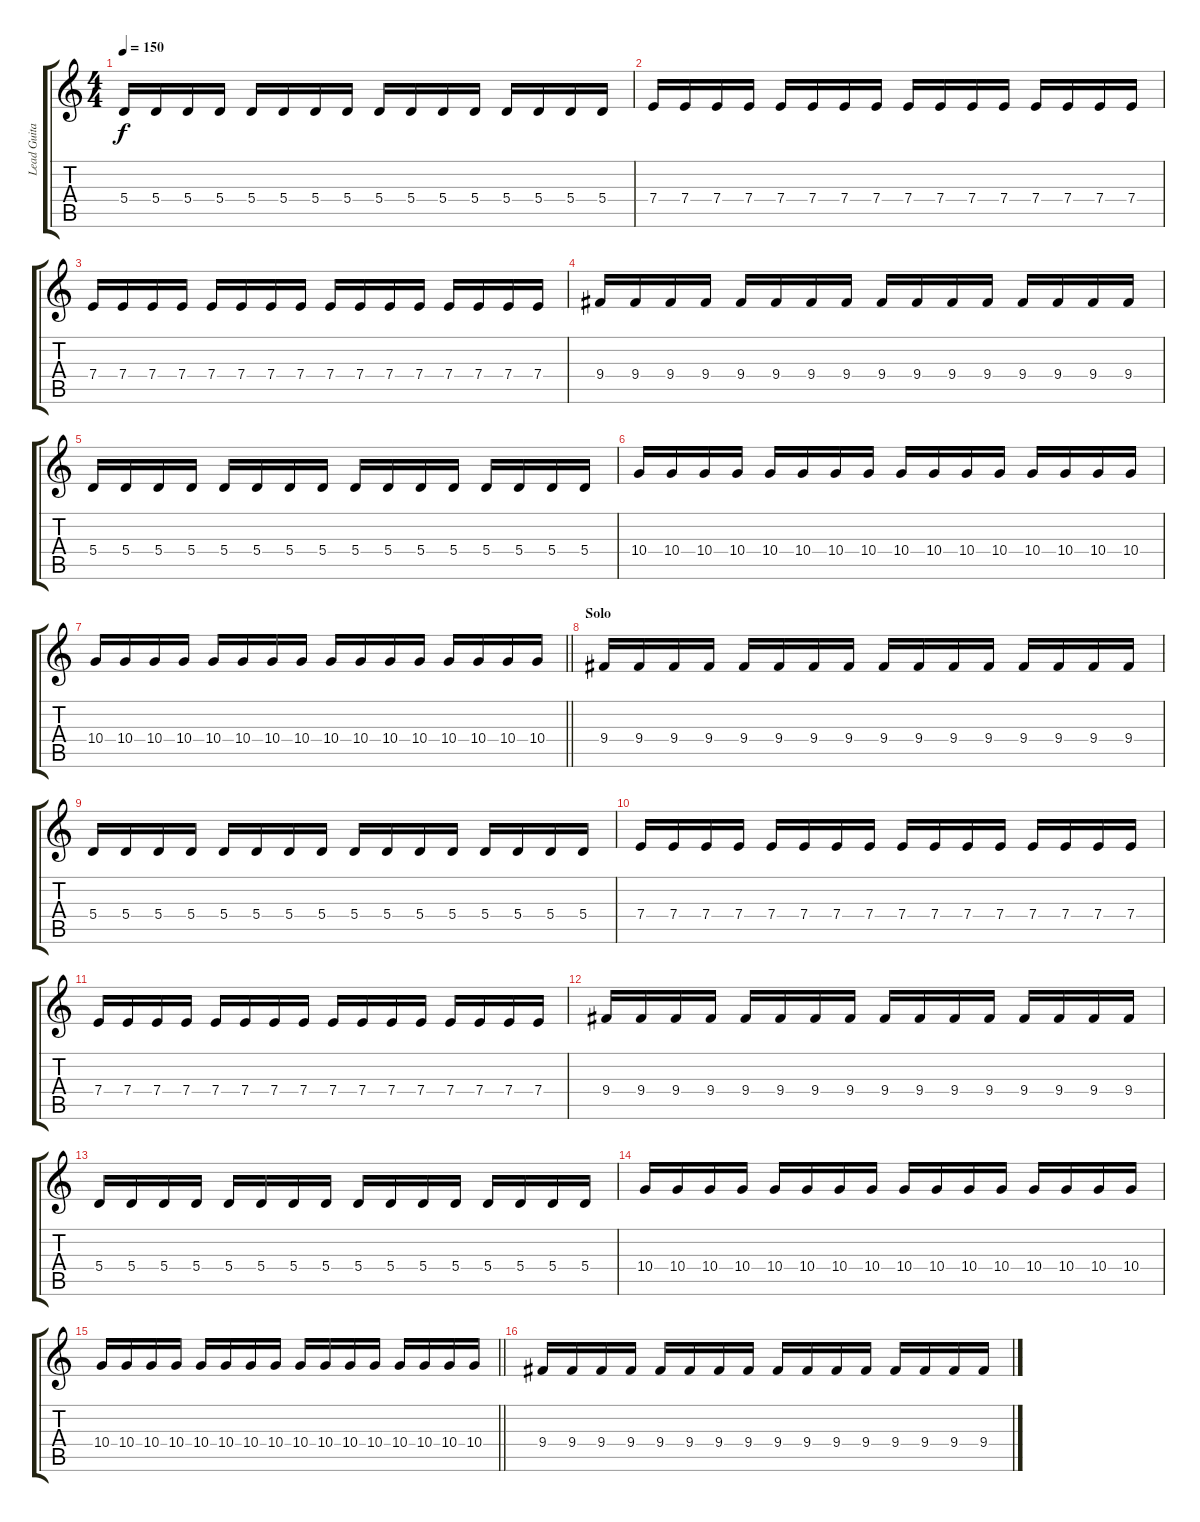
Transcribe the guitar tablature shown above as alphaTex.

\track ("Lead Guitar" "Lead Guita") {instrument distortionguitar}
\staff {score tabs}
\tuning (B3 Gb3 D3 A2 E2 B1) {hide}
\ts (4 4)
\tempo 150
\clef g2
\ks c
5.4.16{dy f} 5.4.16 5.4.16 5.4.16 5.4.16 5.4.16 5.4.16 5.4.16 5.4.16 5.4.16 5.4.16 5.4.16 5.4.16 5.4.16 5.4.16 5.4.16 |
7.4.16 7.4.16 7.4.16 7.4.16 7.4.16 7.4.16 7.4.16 7.4.16 7.4.16 7.4.16 7.4.16 7.4.16 7.4.16 7.4.16 7.4.16 7.4.16 |
7.4.16 7.4.16 7.4.16 7.4.16 7.4.16 7.4.16 7.4.16 7.4.16 7.4.16 7.4.16 7.4.16 7.4.16 7.4.16 7.4.16 7.4.16 7.4.16 |
9.4.16 9.4.16 9.4.16 9.4.16 9.4.16 9.4.16 9.4.16 9.4.16 9.4.16 9.4.16 9.4.16 9.4.16 9.4.16 9.4.16 9.4.16 9.4.16 |
5.4.16 5.4.16 5.4.16 5.4.16 5.4.16 5.4.16 5.4.16 5.4.16 5.4.16 5.4.16 5.4.16 5.4.16 5.4.16 5.4.16 5.4.16 5.4.16 |
10.4.16 10.4.16 10.4.16 10.4.16 10.4.16 10.4.16 10.4.16 10.4.16 10.4.16 10.4.16 10.4.16 10.4.16 10.4.16 10.4.16 10.4.16 10.4.16 |
\barLineRight lightlight
10.4.16 10.4.16 10.4.16 10.4.16 10.4.16 10.4.16 10.4.16 10.4.16 10.4.16 10.4.16 10.4.16 10.4.16 10.4.16 10.4.16 10.4.16 10.4.16 |
\section ("" "Solo")
9.4.16{volume 7} 9.4.16 9.4.16 9.4.16 9.4.16 9.4.16 9.4.16 9.4.16 9.4.16 9.4.16 9.4.16 9.4.16 9.4.16 9.4.16 9.4.16 9.4.16 |
5.4.16 5.4.16 5.4.16 5.4.16 5.4.16 5.4.16 5.4.16 5.4.16 5.4.16 5.4.16 5.4.16 5.4.16 5.4.16 5.4.16 5.4.16 5.4.16 |
7.4.16 7.4.16 7.4.16 7.4.16 7.4.16 7.4.16 7.4.16 7.4.16 7.4.16 7.4.16 7.4.16 7.4.16 7.4.16 7.4.16 7.4.16 7.4.16 |
7.4.16 7.4.16 7.4.16 7.4.16 7.4.16 7.4.16 7.4.16 7.4.16 7.4.16 7.4.16 7.4.16 7.4.16 7.4.16 7.4.16 7.4.16 7.4.16 |
9.4.16{volume 13} 9.4.16 9.4.16 9.4.16 9.4.16 9.4.16 9.4.16 9.4.16 9.4.16 9.4.16 9.4.16 9.4.16 9.4.16 9.4.16 9.4.16 9.4.16 |
5.4.16 5.4.16 5.4.16 5.4.16 5.4.16 5.4.16 5.4.16 5.4.16 5.4.16 5.4.16 5.4.16 5.4.16 5.4.16 5.4.16 5.4.16 5.4.16 |
10.4.16 10.4.16 10.4.16 10.4.16 10.4.16 10.4.16 10.4.16 10.4.16 10.4.16 10.4.16 10.4.16 10.4.16 10.4.16 10.4.16 10.4.16 10.4.16 |
\barLineRight lightlight
10.4.16 10.4.16 10.4.16 10.4.16 10.4.16 10.4.16 10.4.16 10.4.16 10.4.16 10.4.16 10.4.16 10.4.16 10.4.16 10.4.16 10.4.16 10.4.16 |
9.4.16 9.4.16 9.4.16 9.4.16 9.4.16 9.4.16 9.4.16 9.4.16 9.4.16 9.4.16 9.4.16 9.4.16 9.4.16 9.4.16 9.4.16 9.4.16
